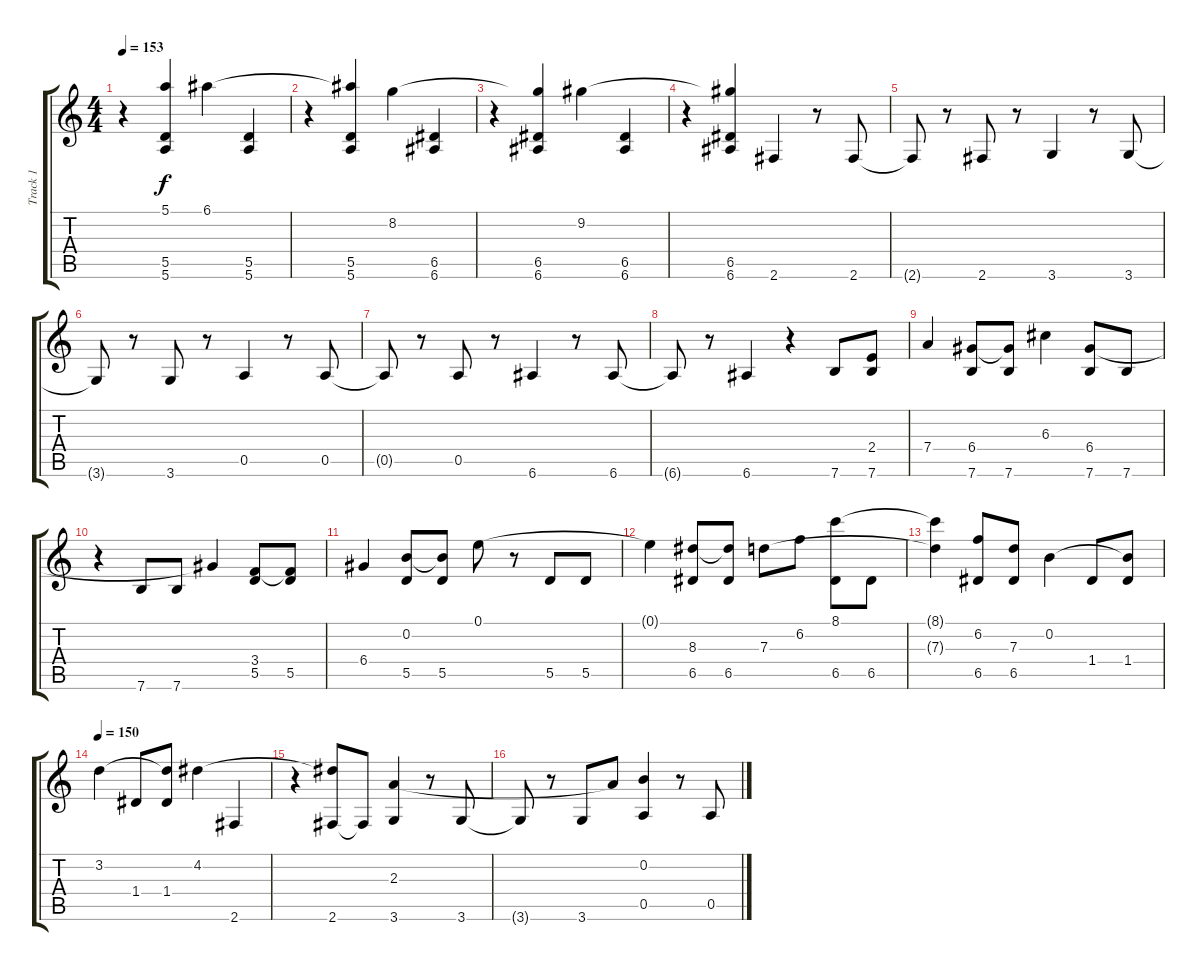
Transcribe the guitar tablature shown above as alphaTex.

\track ("Track 1" "Track 1") {instrument acousticguitarsteel}
\staff {score tabs}
\tuning (E4 B3 G3 D3 A2 E2) {hide}
\ts (4 4)
\tempo 153
\clef g2
\ks c
r.4{dy f} (5.1{t} 5.5 5.6).4 6.1.4 (5.5 5.6).4 |
r.4 (6.1{t} 5.5 5.6).4 8.2.4 (6.5 6.6).4 |
r.4 (8.2{t} 6.5 6.6).4 9.2.4 (6.5 6.6).4 |
r.4 (9.2{t} 6.5 6.6).4 2.6.4 r.8 2.6.8 |
2.6{t}.8 r.8 2.6.8 r.8 3.6.4 r.8 3.6.8 |
3.6{t}.8 r.8 3.6.8 r.8 0.5.4 r.8 0.5.8 |
0.5{t}.8 r.8 0.5.8 r.8 6.6.4 r.8 6.6.8 |
6.6{t}.8 r.8 6.6.4 r.4 7.6.8 (2.4 7.6).8 |
7.4.4 (6.4 7.6).8 (6.4{t} 7.6).8 6.3.4 (6.4 7.6).8 7.6.8 |
r.4 7.6.8 7.6.8 6.4{t}.4 (3.4 5.5).8 (3.4{t} 5.5).8 |
6.4.4 (0.2 5.5).8 (0.2{t} 5.5).8 0.1.8 r.8 5.5.8 5.5.8 |
0.1{t}.4 (8.3 6.5).8 (8.3{t} 6.5).8 7.3.8 6.2.8 (8.1 6.5).8 6.5.8 |
(8.1{t} 7.3{t}).4 (6.2 6.5).8 (7.3 6.5).8 0.2.4 1.4.8 (0.2{t} 1.4).8 |
\tempo 150
3.2.4 1.4.8 (3.2{t} 1.4).8 4.2.4 2.6.4 |
r.4 (4.2{t} 2.6).8 2.6{t}.8 (2.3 3.6).4 r.8 3.6.8 |
3.6{t}.8 r.8 3.6.8 2.3{t}.8 (0.2 0.5).4 r.8 0.5.8
